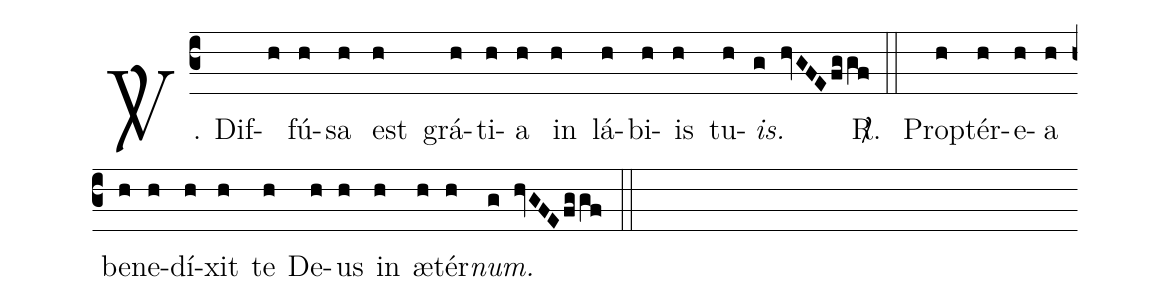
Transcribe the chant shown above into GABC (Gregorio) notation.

%%
(c3)
<sp>V/</sp>.
Dif(  h)fú(h)sa(h) est(h) grá(h)ti(h)a(h) in(h) lá(h)bi(h)is(h)
tu(h)<i>is.</i>(g hvGFEfg/gf) (::)

<sp>R/</sp>.() Pro(h)ptér(h)e(h)a(h) be(h)ne(h)dí(h)xit(h) te(h) De(h)us(h)
in(h) æ(h)tér(h)<i>num.</i>(g hvGFEfg/gf) (::)
